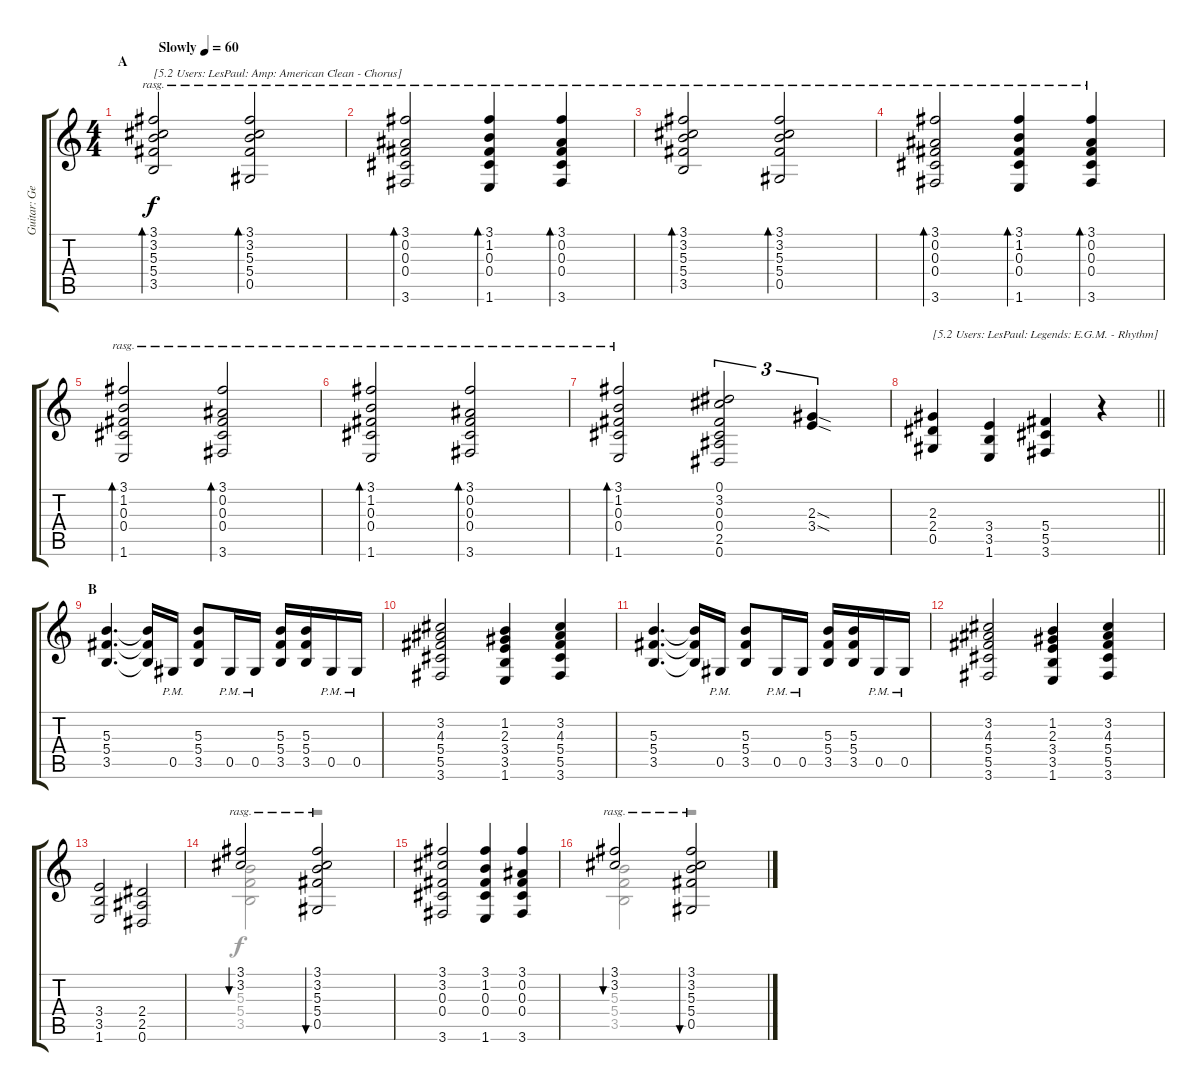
\track ("Guitar: George" "Guitar: Ge") {instrument distortionguitar}
\staff {score tabs}
\tuning (Eb4 Bb3 Gb3 Db3 Ab2 Eb2) {hide}
\voice
\ts (4 4)
\section ("" "A")
\tempo (60 "Slowly")
\clef g2
\ks c
(3.1 3.2 5.3 5.4 3.5).2{bd 480 rasg ii txt "[5.2 Users: LesPaul: Amp: American Clean - Chorus]" dy f instrument electricguitarclean} (3.1 3.2 5.3 5.4 0.5).2{bd 480 rasg ii} |
(3.1 0.2 0.3 0.4 3.6).2{bd 480 rasg ii} (3.1 1.2 0.3 0.4 1.6).4{bd 480 rasg ii} (3.1 0.2 0.3 0.4 3.6).4{bd 480 rasg ii} |
(3.1 3.2 5.3 5.4 3.5).2{bd 480 rasg ii} (3.1 3.2 5.3 5.4 0.5).2{bd 480 rasg ii} |
(3.1 0.2 0.3 0.4 3.6).2{bd 480 rasg ii} (3.1 1.2 0.3 0.4 1.6).4{bd 480 rasg ii} (3.1 0.2 0.3 0.4 3.6).4{bd 480 rasg ii} |
(3.1 1.2 0.3 0.4 1.6).2{bd 480 rasg ii} (3.1 0.2 0.3 0.4 3.6).2{bd 480 rasg ii} |
(3.1 1.2 0.3 0.4 1.6).2{bd 480 rasg ii} (3.1 0.2 0.3 0.4 3.6).2{bd 480 rasg ii} |
(3.1 1.2 0.3 0.4 1.6).2{bd 480 rasg ii} (0.1 3.2 0.3 0.4 2.5 0.6).2{tu (3 2)} (2.3{sod} 3.4{sod}).4{tu (3 2) volume 13 instrument distortionguitar} |
\barLineRight lightlight
(2.3 2.4 0.5).4{txt "[5.2 Users: LesPaul: Legends: E.G.M. - Rhythm]"} (3.4 3.5 1.6).4 (5.4 5.5 3.6).4 r.4 |
\section ("" "B")
(5.3 5.4 3.5).4{d} (5.3{t} 5.4{t} 3.5{t}).16 0.5{pm}.16 (5.3 5.4 3.5).8 0.5{pm}.16 0.5{pm}.16 (5.3 5.4 3.5).16 (5.3 5.4 3.5).16 0.5{pm}.16 0.5{pm}.16 |
(3.2 4.3 5.4 5.5 3.6).2 (1.2 2.3 3.4 3.5 1.6).4 (3.2 4.3 5.4 5.5 3.6).4 |
(5.3 5.4 3.5).4{d} (5.3{t} 5.4{t} 3.5{t}).16 0.5{pm}.16 (5.3 5.4 3.5).8 0.5{pm}.16 0.5{pm}.16 (5.3 5.4 3.5).16 (5.3 5.4 3.5).16 0.5{pm}.16 0.5{pm}.16 |
(3.2 4.3 5.4 5.5 3.6).2 (1.2 2.3 3.4 3.5 1.6).4 (3.2 4.3 5.4 5.5 3.6).4 |
(3.4 3.5 1.6).2 (2.4 2.5 0.6).2 |
(3.1 3.2).2{bu 480 rasg ii} (3.1 3.2 5.3 5.4 0.5).2{bu 120 rasg ii} |
(3.1 3.2 0.3 0.4 3.6).2 (3.1 1.2 0.3 0.4 1.6).4 (3.1 0.2 0.3 0.4 3.6).4 |
(3.1 3.2).2{bu 480 rasg ii} (3.1 3.2 5.3 5.4 0.5).2{bu 120 rasg ii}
\voice
\clef g2
\ottava regular
\simile none
\ks c
|
|
|
|
|
|
|
\barLineRight lightlight
|
|
|
|
|
|
(5.3 5.4 3.5).2 r.2 |
|
(5.3 5.4 3.5).2 r.2
